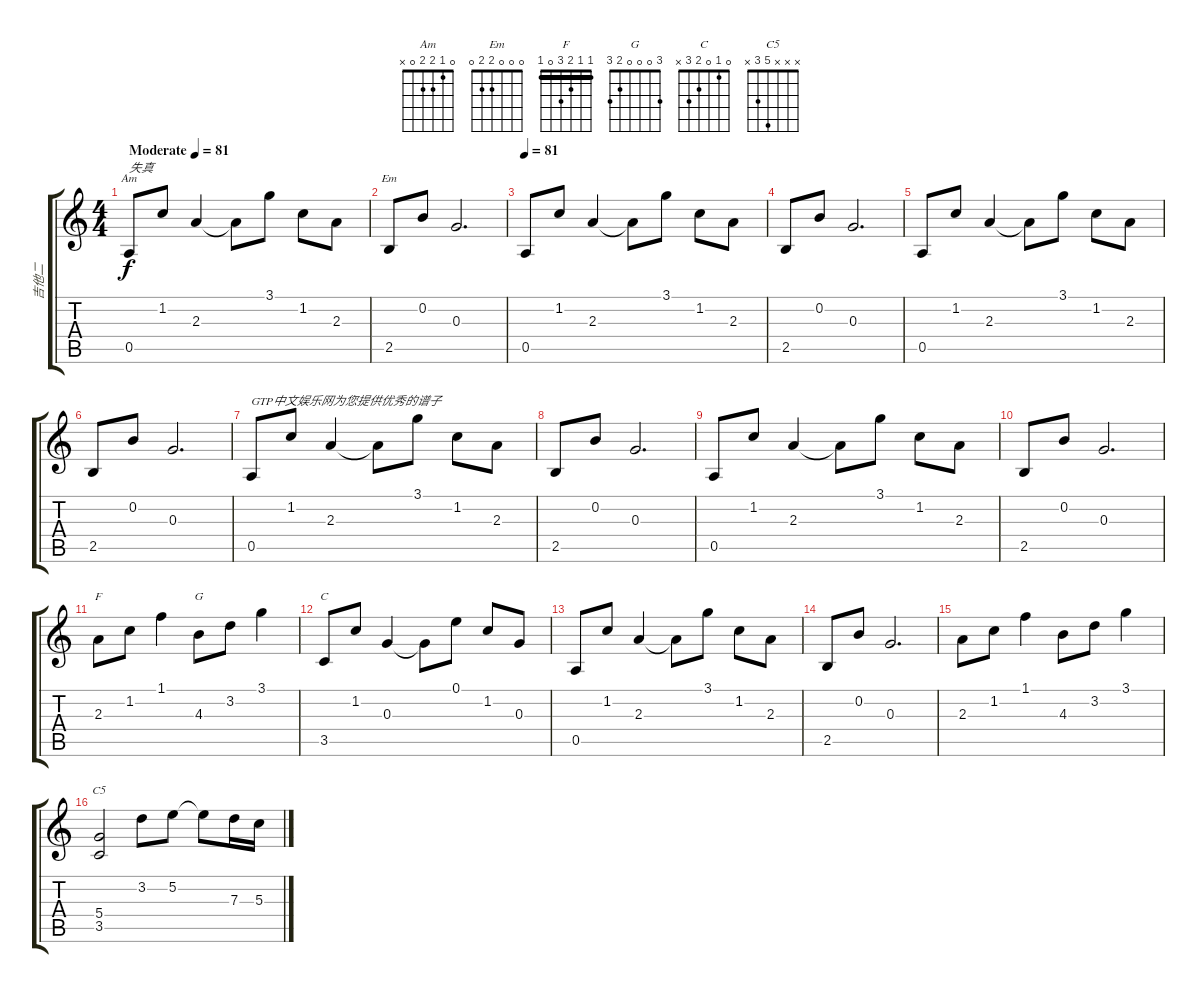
\track ("吉他二" "吉他二") {instrument overdrivenguitar}
\staff {score tabs}
\tuning (E4 B3 G3 D3 A2 E2) {hide}
\chord ("Am" 0 1 2 2 0 x)
\chord ("Em" 0 0 0 2 2 0)
\chord ("F" 1 1 2 3 0 1) {barre 1}
\chord ("G" 3 0 0 0 2 3)
\chord ("C" 0 1 0 2 3 x)
\chord ("C5" x x x 5 3 x)
\ts (4 4)
\tempo (81 "Moderate")
\clef g2
\ks c
0.5.8{ch "Am" txt "失真" dy f instrument overdrivenguitar} 1.2.8 2.3.4 2.3{t}.8 3.1.8 1.2.8 2.3.8 |
2.5.8{ch "Em"} 0.2.8 0.3.2{d} |
\tempo 81
0.5.8 1.2.8 2.3.4 2.3{t}.8 3.1.8 1.2.8 2.3.8 |
2.5.8 0.2.8 0.3.2{d} |
0.5.8 1.2.8 2.3.4 2.3{t}.8 3.1.8 1.2.8 2.3.8 |
2.5.8 0.2.8 0.3.2{d} |
0.5.8{txt "GTP中文娱乐网为您提供优秀的谱子"} 1.2.8 2.3.4 2.3{t}.8 3.1.8 1.2.8 2.3.8 |
2.5.8 0.2.8 0.3.2{d} |
0.5.8 1.2.8 2.3.4 2.3{t}.8 3.1.8 1.2.8 2.3.8 |
2.5.8 0.2.8 0.3.2{d} |
2.3.8{ch "F"} 1.2.8 1.1.4 4.3.8{ch "G"} 3.2.8 3.1.4 |
3.5.8{ch "C"} 1.2.8 0.3.4 0.3{t}.8 0.1.8 1.2.8 0.3.8 |
0.5.8 1.2.8 2.3.4 2.3{t}.8 3.1.8 1.2.8 2.3.8 |
2.5.8 0.2.8 0.3.2{d} |
2.3.8 1.2.8 1.1.4 4.3.8 3.2.8 3.1.4 |
(5.4 3.5).2{ch "C5"} 3.2.8 5.2.8 5.2{t}.8 7.3.16 5.3.16
